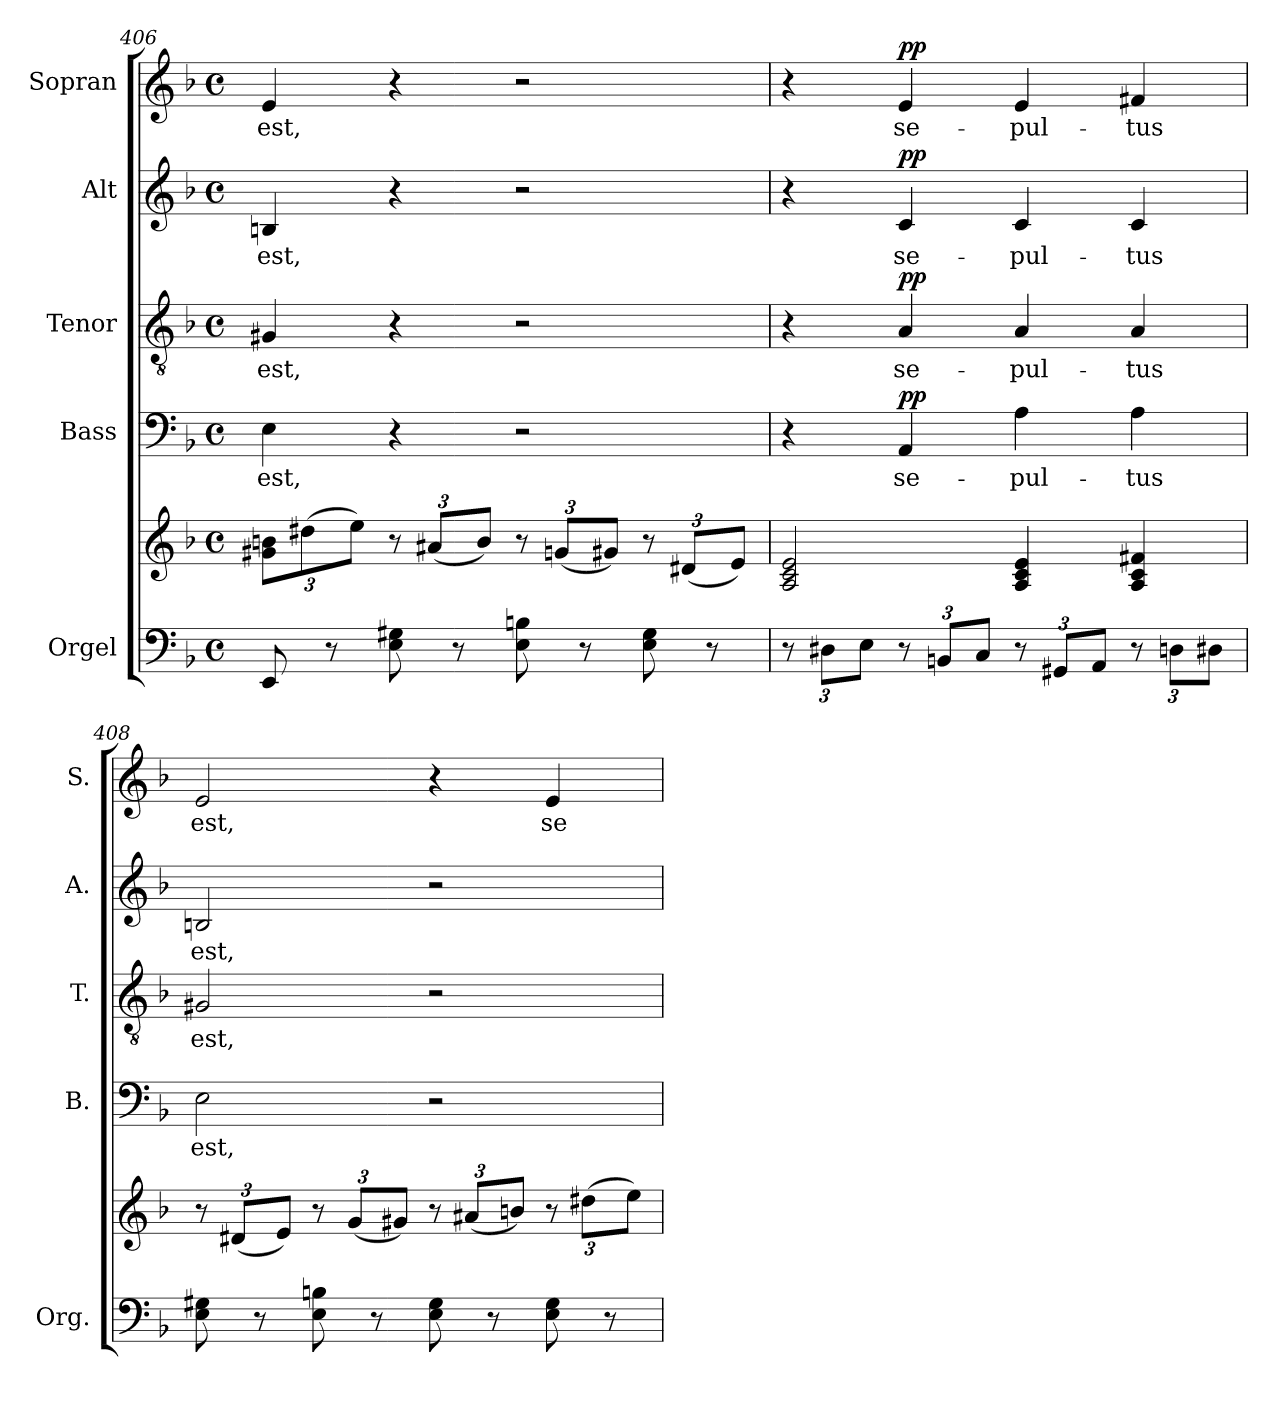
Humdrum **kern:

**kern	**kern	**kern	**text	**dynam	**kern	**text	**dynam	**kern	**text	**dynam	**kern	**text	**dynam
*part5	*part5	*part4	*part4	*part4	*part3	*part3	*part3	*part2	*part2	*part2	*part1	*part1	*part1
*staff6	*staff5	*staff4	*staff4	*staff4	*staff3	*staff3	*staff3	*staff2	*staff2	*staff2	*staff1	*staff1	*staff1
*I"Orgel	*	*I"Bass	*	*	*I"Tenor	*	*	*I"Alt	*	*	*I"Sopran	*	*
*I'Org.	*	*I'B.	*	*	*I'T.	*	*	*I'A.	*	*	*I'S.	*	*
!!LO:PB:g=z
*clefF4	*clefG2	*clefF4	*	*	*clefGv2	*	*	*clefG2	*	*	*clefG2	*	*
*k[b-]	*k[b-]	*k[b-]	*	*	*k[b-]	*	*	*k[b-]	*	*	*k[b-]	*	*
*F:	*F:	*F:	*	*	*F:	*	*	*F:	*	*	*F:	*	*
*M4/4	*M4/4	*M4/4	*	*	*M4/4	*	*	*M4/4	*	*	*M4/4	*	*
*met(c)	*met(c)	*met(c)	*	*	*met(c)	*	*	*met(c)	*	*	*met(c)	*	*
*	*Xbrackettup	*	*	*	*	*	*	*	*	*	*	*	*
=406	=406	=406	=406	=406	=406	=406	=406	=406	=406	=406	=406	=406	=406
!	!	!	!LO:LY:b	!	!	!LO:LY:b	!	!	!LO:LY:b	!	!	!LO:LY:b	!
8EE/	12g#X\ 12bn\L	4E\	est,	.	4G#X/	est,	.	4Bn/	est,	.	4e/	est,	.
.	(>12dd#X\	.	.	.	.	.	.	.	.	.	.	.	.
8r	.	.	.	.	.	.	.	.	.	.	.	.	.
.	12ee\J)	.	.	.	.	.	.	.	.	.	.	.	.
8E\ 8G#X\	12r	4r	.	.	4r	.	.	4r	.	.	4r	.	.
.	(<12a#X/L	.	.	.	.	.	.	.	.	.	.	.	.
8r	.	.	.	.	.	.	.	.	.	.	.	.	.
.	12b/J)	.	.	.	.	.	.	.	.	.	.	.	.
8E\ 8Bn\	12r	2r	.	.	2r	.	.	2r	.	.	2r	.	.
.	(<12gn/L	.	.	.	.	.	.	.	.	.	.	.	.
8r	.	.	.	.	.	.	.	.	.	.	.	.	.
.	12g#X/J)	.	.	.	.	.	.	.	.	.	.	.	.
8E\ 8G#\	12r	.	.	.	.	.	.	.	.	.	.	.	.
.	(<12d#X/L	.	.	.	.	.	.	.	.	.	.	.	.
8r	.	.	.	.	.	.	.	.	.	.	.	.	.
.	12e/J)	.	.	.	.	.	.	.	.	.	.	.	.
=407	=407	=407	=407	=407	=407	=407	=407	=407	=407	=407	=407	=407	=407
*Xbrackettup	*	*	*	*	*	*	*	*	*	*	*	*	*
12r	2A/ 2c/ 2e/	4r	.	.	4r	.	.	4r	.	.	4r	.	.
12D#X\L	.	.	.	.	.	.	.	.	.	.	.	.	.
12E\J	.	.	.	.	.	.	.	.	.	.	.	.	.
!	!	!	!LO:LY:b	!LO:DY:a	!	!LO:LY:b	!LO:DY:a	!	!LO:LY:b	!LO:DY:a	!	!LO:LY:b	!LO:DY:a
12r	.	4AA/	se-	pp	4A/	se-	pp	4c/	se-	pp	4e/	se-	pp
12BBn/L	.	.	.	.	.	.	.	.	.	.	.	.	.
12C/J	.	.	.	.	.	.	.	.	.	.	.	.	.
!	!	!	!LO:LY:b	!	!	!LO:LY:b	!	!	!LO:LY:b	!	!	!LO:LY:b	!
12r	4A/ 4c/ 4e/	4A\	-pul-	.	4A/	-pul-	.	4c/	-pul-	.	4e/	-pul-	.
12GG#X/L	.	.	.	.	.	.	.	.	.	.	.	.	.
12AA/J	.	.	.	.	.	.	.	.	.	.	.	.	.
!	!	!	!LO:LY:b	!	!	!LO:LY:b	!	!	!LO:LY:b	!	!	!LO:LY:b	!
12r	4A/ 4c/ 4f#X/	4A\	-tus	.	4A/	-tus	.	4c/	-tus	.	4f#X/	-tus	.
12Dn\L	.	.	.	.	.	.	.	.	.	.	.	.	.
12D#X\J	.	.	.	.	.	.	.	.	.	.	.	.	.
=408	=408	=408	=408	=408	=408	=408	=408	=408	=408	=408	=408	=408	=408
!	!	!	!LO:LY:b	!	!	!LO:LY:b	!	!	!LO:LY:b	!	!	!LO:LY:b	!
8E\ 8G#X\	12r	2E\	est,	.	2G#X/	est,	.	2Bn/	est,	.	2e/	est,	.
.	(<12d#X/L	.	.	.	.	.	.	.	.	.	.	.	.
8r	.	.	.	.	.	.	.	.	.	.	.	.	.
.	12e/J)	.	.	.	.	.	.	.	.	.	.	.	.
8E\ 8Bn\	12r	.	.	.	.	.	.	.	.	.	.	.	.
.	(<12g/L	.	.	.	.	.	.	.	.	.	.	.	.
8r	.	.	.	.	.	.	.	.	.	.	.	.	.
.	12g#X/J)	.	.	.	.	.	.	.	.	.	.	.	.
8E\ 8G#\	12r	2r	.	.	2r	.	.	2r	.	.	4r	.	.
.	(<12a#X/L	.	.	.	.	.	.	.	.	.	.	.	.
8r	.	.	.	.	.	.	.	.	.	.	.	.	.
.	12bn/J)	.	.	.	.	.	.	.	.	.	.	.	.
!	!	!	!	!	!	!	!	!	!	!	!	!LO:LY:b	!
8E\ 8G#\	12r	.	.	.	.	.	.	.	.	.	4e/	se-	.
.	(>12dd#X\L	.	.	.	.	.	.	.	.	.	.	.	.
8r	.	.	.	.	.	.	.	.	.	.	.	.	.
.	12ee\J)	.	.	.	.	.	.	.	.	.	.	.	.
=	=	=	=	=	=	=	=	=	=	=	=	=	=
*-	*-	*-	*-	*-	*-	*-	*-	*-	*-	*-	*-	*-	*-
